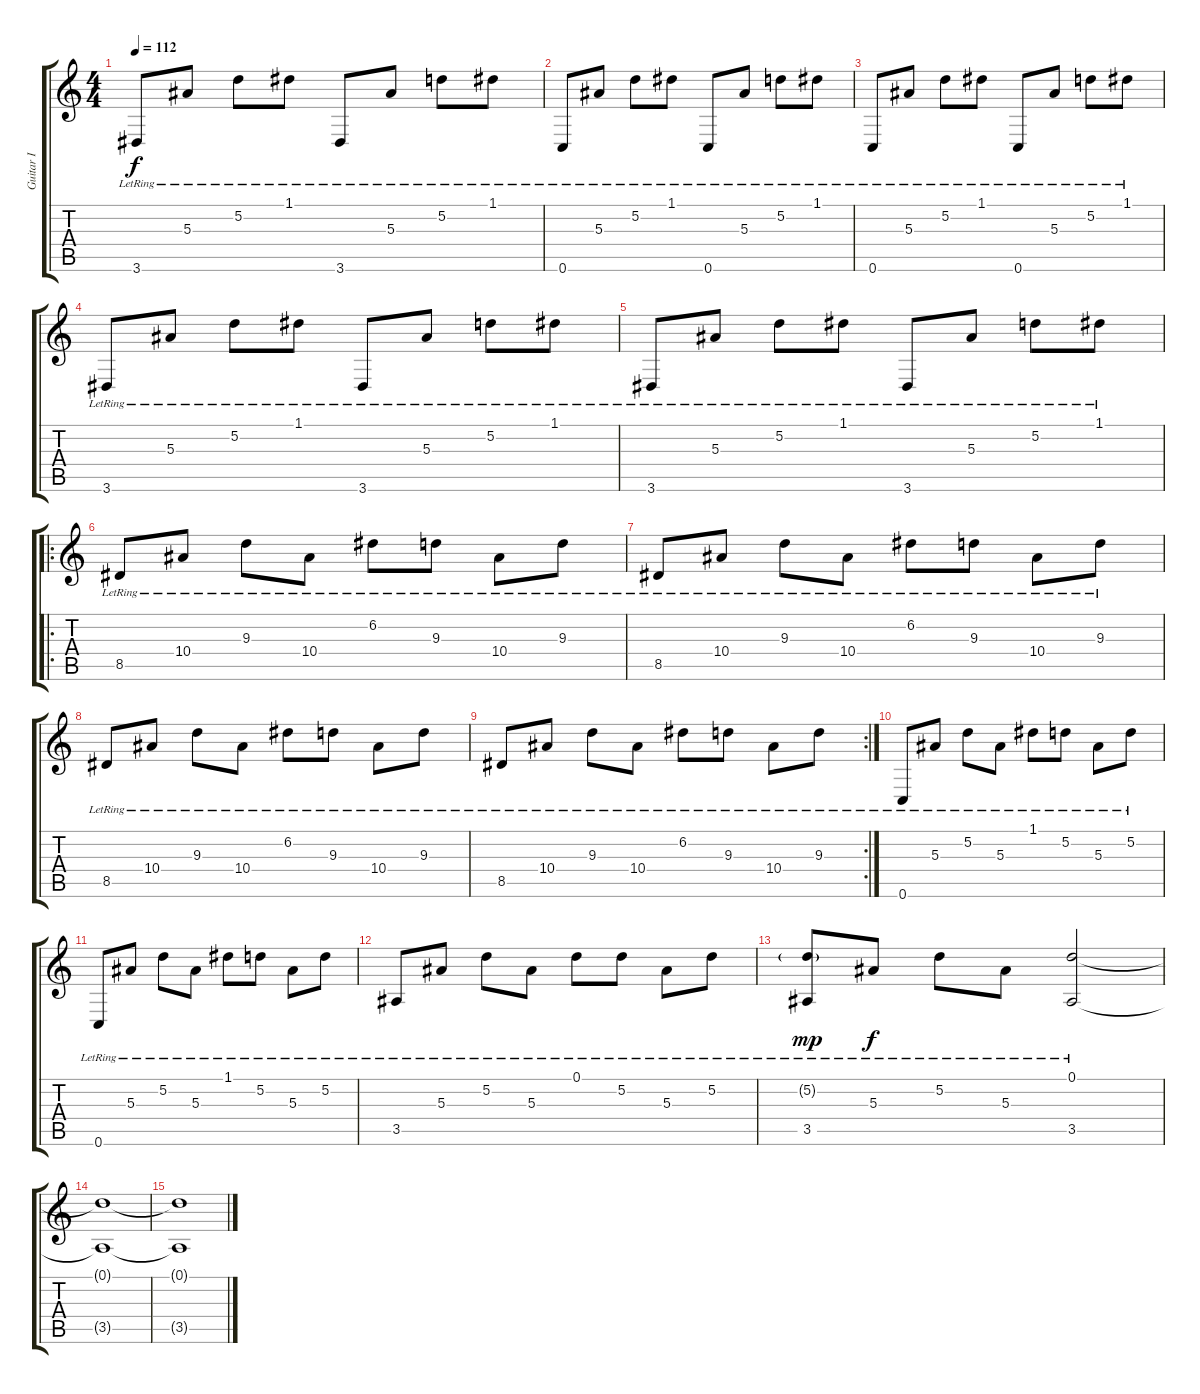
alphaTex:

\track ("Guitar I" "Guitar I") {instrument acousticguitarsteel}
\staff {score tabs}
\tuning (D4 A3 F3 C3 G2 C2) {hide}
\ts (4 4)
\tempo 112
\clef g2
\ks c
3.6{lr}.8{dy f} 5.3{lr}.8 5.2{lr}.8 1.1{lr}.8 3.6{lr}.8 5.3{lr}.8 5.2{lr}.8 1.1{lr}.8 |
0.6{lr}.8 5.3{lr}.8 5.2{lr}.8 1.1{lr}.8 0.6{lr}.8 5.3{lr}.8 5.2{lr}.8 1.1{lr}.8 |
0.6{lr}.8 5.3{lr}.8 5.2{lr}.8 1.1{lr}.8 0.6{lr}.8 5.3{lr}.8 5.2{lr}.8 1.1{lr}.8 |
3.6{lr}.8 5.3{lr}.8 5.2{lr}.8 1.1{lr}.8 3.6{lr}.8 5.3{lr}.8 5.2{lr}.8 1.1{lr}.8 |
3.6{lr}.8 5.3{lr}.8 5.2{lr}.8 1.1{lr}.8 3.6{lr}.8 5.3{lr}.8 5.2{lr}.8 1.1{lr}.8 |
\ro
8.5{lr}.8 10.4{lr}.8 9.3{lr}.8 10.4{lr}.8 6.2{lr}.8 9.3{lr}.8 10.4{lr}.8 9.3{lr}.8 |
8.5{lr}.8 10.4{lr}.8 9.3{lr}.8 10.4{lr}.8 6.2{lr}.8 9.3{lr}.8 10.4{lr}.8 9.3{lr}.8 |
8.5{lr}.8 10.4{lr}.8 9.3{lr}.8 10.4{lr}.8 6.2{lr}.8 9.3{lr}.8 10.4{lr}.8 9.3{lr}.8 |
\rc 2
8.5{lr}.8 10.4{lr}.8 9.3{lr}.8 10.4{lr}.8 6.2{lr}.8 9.3{lr}.8 10.4{lr}.8 9.3{lr}.8 |
0.6{lr}.8 5.3{lr}.8 5.2{lr}.8 5.3{lr}.8 1.1{lr}.8 5.2{lr}.8 5.3{lr}.8 5.2{lr}.8 |
0.6{lr}.8 5.3{lr}.8 5.2{lr}.8 5.3{lr}.8 1.1{lr}.8 5.2{lr}.8 5.3{lr}.8 5.2{lr}.8 |
3.5{lr}.8 5.3{lr}.8 5.2{lr}.8 5.3{lr}.8 0.1{lr}.8 5.2{lr}.8 5.3{lr}.8 5.2{lr}.8 |
(5.2{g} 3.5{lr}).8{dy mp} 5.3{lr}.8{dy f} 5.2{lr}.8 5.3{lr}.8 (0.1{lr} 3.5{lr}).2 |
(0.1{t} 3.5{t}).1 |
(0.1{t} 3.5{t}).1
